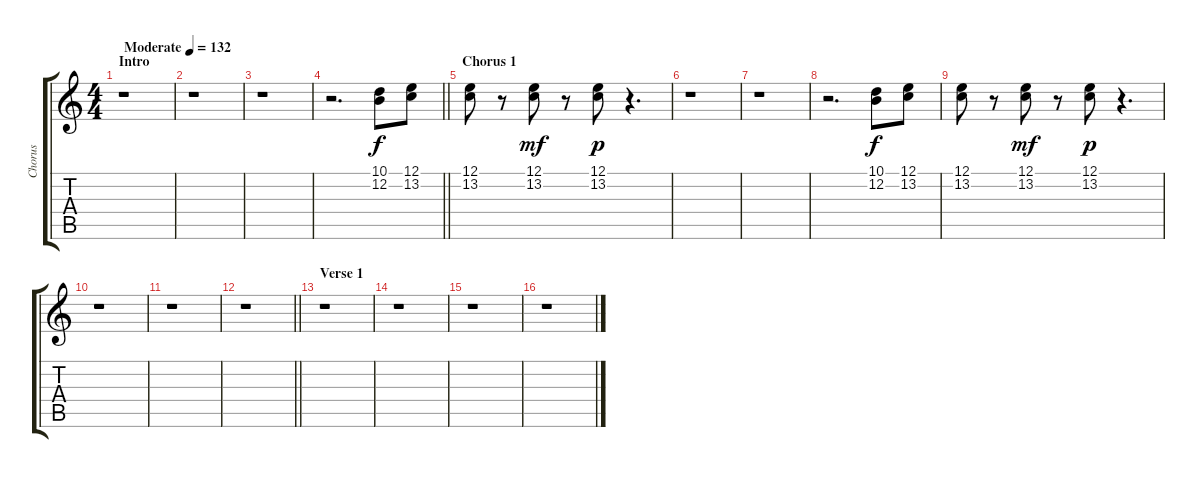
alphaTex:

\track ("Chorus" "Chorus") {instrument voiceoohs}
\staff {score tabs}
\tuning (E4 B3 G3 D3 A2 E2) {hide}
\ts (4 4)
\section ("" "Intro")
\tempo (132 "Moderate")
\clef g2
\ks c
r.1{dy f instrument voiceoohs} |
r.1 |
r.1 |
\barLineRight lightlight
r.2{d} (10.1 12.2).8 (12.1 13.2).8 |
\section ("" "Chorus 1")
(12.1 13.2).8 r.8 (12.1 13.2).8{dy mf} r.8 (12.1 13.2).8{dy p} r.4{d} |
r.1 |
r.1 |
r.2{d} (10.1 12.2).8{dy f} (12.1 13.2).8 |
(12.1 13.2).8 r.8 (12.1 13.2).8{dy mf} r.8 (12.1 13.2).8{dy p} r.4{d} |
r.1 |
r.1 |
\barLineRight lightlight
r.1 |
\section ("" "Verse 1")
r.1 |
r.1 |
r.1 |
r.1
